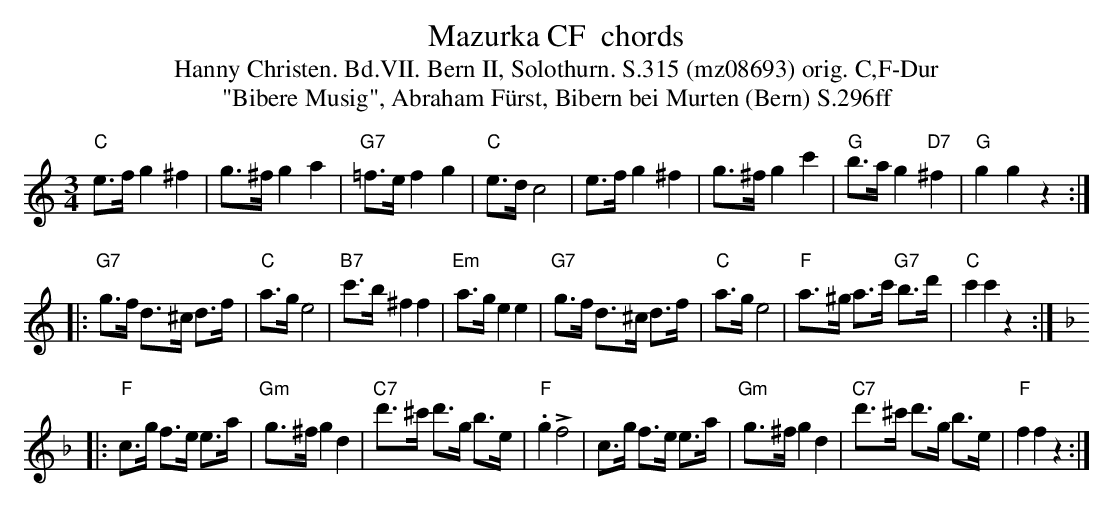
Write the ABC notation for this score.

X:1
T: Mazurka CF  chords
T:Hanny Christen. Bd.VII. Bern II, Solothurn. S.315 (mz08693) orig. C,F-Dur
T: "Bibere Musig", Abraham F\"urst, Bibern bei Murten (Bern) S.296ff
M:3/4
L:1/8
K:C %%MIDI gchordon
"C"e>f g2^f2 | g>^f g2a2 | "G7"=f>e f2g2 | "C"e>d c4 | e>f g2^f2 | g>^f g2c'2 | "G"b>a g2"D7"^f2 | "G"g2g2z2 ::
"G7"g>f d>^c d>f | "C"a>g e4 | "B7"c'>b ^f2f2 | "Em"a>g e2e2 | "G7"g>f d>^c d>f | "C"a>g e4 | "F"a>^g a>c' "G7"b>d' | "C"c'2c'2z2 :: [K:F]
"F"c>g f>e e>a | "Gm"g>^f g2d2 | "C7"d'>^c' d'>g b>e | "F".g2+>+f4 | c>g f>e e>a | "Gm"g>^f g2d2 | "C7"d'>^c' d'>g b>e | "F"f2f2z2 :|
